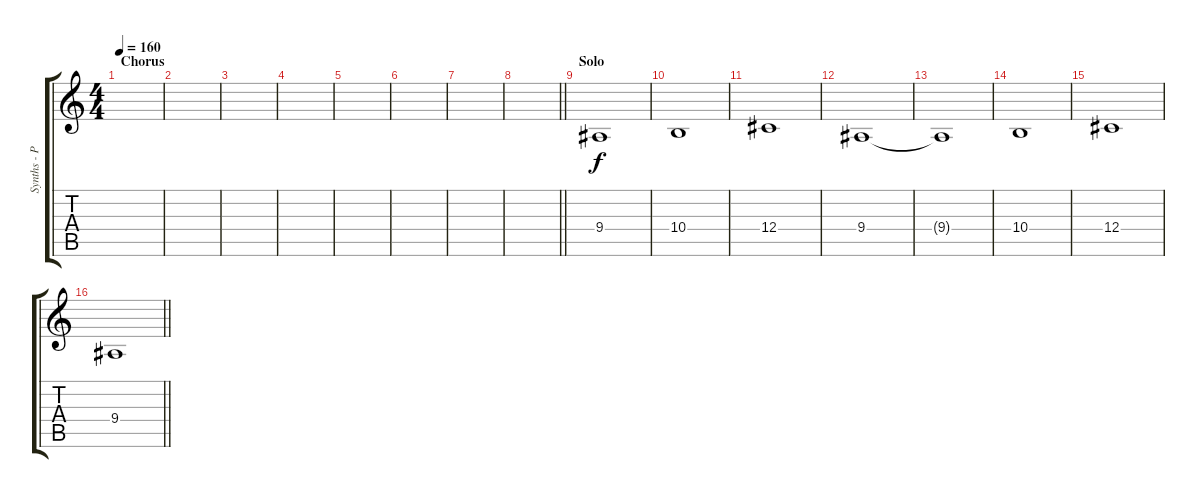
\track ("Synths - Pennie" "Synths - P") {instrument lead1square}
\staff {score tabs}
\tuning (Eb4 Bb3 Gb3 Db3 Ab2 Eb2) {hide}
\ts (4 4)
\section ("" "Chorus")
\tempo 160
\clef g2
\ks c
|
|
|
|
|
|
|
\barLineRight lightlight
|
\section ("" "Solo")
9.4.1 |
10.4.1 |
12.4.1 |
9.4.1 |
9.4{t}.1 |
10.4.1 |
12.4.1 |
\barLineRight lightlight
9.4.1
